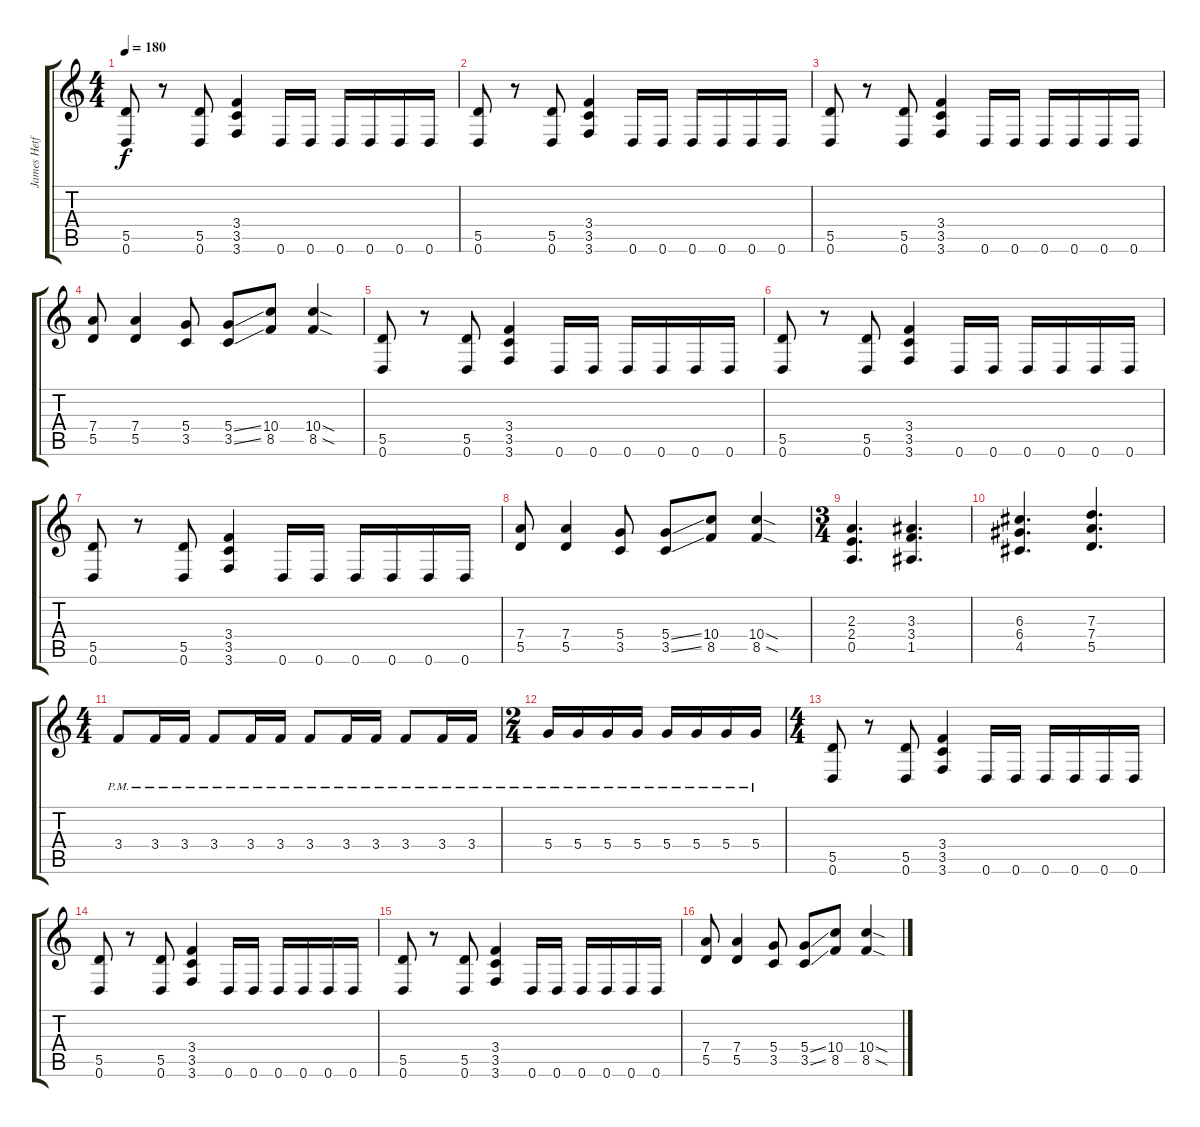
\track ("James Hetfield Guitar" "James Hetf") {instrument distortionguitar}
\staff {score tabs}
\tuning (E4 B3 G3 D3 A2 D2) {hide}
\ts (4 4)
\tempo 180
\clef g2
\ks c
(5.5 0.6).8{dy f} r.8 (5.5 0.6).8 (3.4 3.5 3.6).4 0.6.16 0.6.16 0.6.16 0.6.16 0.6.16 0.6.16 |
(5.5 0.6).8 r.8 (5.5 0.6).8 (3.4 3.5 3.6).4 0.6.16 0.6.16 0.6.16 0.6.16 0.6.16 0.6.16 |
(5.5 0.6).8 r.8 (5.5 0.6).8 (3.4 3.5 3.6).4 0.6.16 0.6.16 0.6.16 0.6.16 0.6.16 0.6.16 |
(7.4 5.5).8 (7.4 5.5).4 (5.4 3.5).8 (5.4{ss} 3.5{ss}).8 (10.4 8.5).8 (10.4{sod} 8.5{sod}).4 |
(5.5 0.6).8 r.8 (5.5 0.6).8 (3.4 3.5 3.6).4 0.6.16 0.6.16 0.6.16 0.6.16 0.6.16 0.6.16 |
(5.5 0.6).8 r.8 (5.5 0.6).8 (3.4 3.5 3.6).4 0.6.16 0.6.16 0.6.16 0.6.16 0.6.16 0.6.16 |
(5.5 0.6).8 r.8 (5.5 0.6).8 (3.4 3.5 3.6).4 0.6.16 0.6.16 0.6.16 0.6.16 0.6.16 0.6.16 |
(7.4 5.5).8 (7.4 5.5).4 (5.4 3.5).8 (5.4{ss} 3.5{ss}).8 (10.4 8.5).8 (10.4{sod} 8.5{sod}).4 |
\ts (3 4)
(2.3 2.4 0.5).4{d} (3.3 3.4 1.5).4{d} |
(6.3 6.4 4.5).4{d} (7.3 7.4 5.5).4{d} |
\ts (4 4)
3.4{pm}.8 3.4{pm}.16 3.4{pm}.16 3.4{pm}.8 3.4{pm}.16 3.4{pm}.16 3.4{pm}.8 3.4{pm}.16 3.4{pm}.16 3.4{pm}.8 3.4{pm}.16 3.4{pm}.16 |
\ts (2 4)
5.4{pm}.16 5.4{pm}.16 5.4{pm}.16 5.4{pm}.16 5.4{pm}.16 5.4{pm}.16 5.4{pm}.16 5.4{pm}.16 |
\ts (4 4)
(5.5 0.6).8 r.8 (5.5 0.6).8 (3.4 3.5 3.6).4 0.6.16 0.6.16 0.6.16 0.6.16 0.6.16 0.6.16 |
(5.5 0.6).8 r.8 (5.5 0.6).8 (3.4 3.5 3.6).4 0.6.16 0.6.16 0.6.16 0.6.16 0.6.16 0.6.16 |
(5.5 0.6).8 r.8 (5.5 0.6).8 (3.4 3.5 3.6).4 0.6.16 0.6.16 0.6.16 0.6.16 0.6.16 0.6.16 |
(7.4 5.5).8 (7.4 5.5).4 (5.4 3.5).8 (5.4{ss} 3.5{ss}).8 (10.4 8.5).8 (10.4{sod} 8.5{sod}).4
